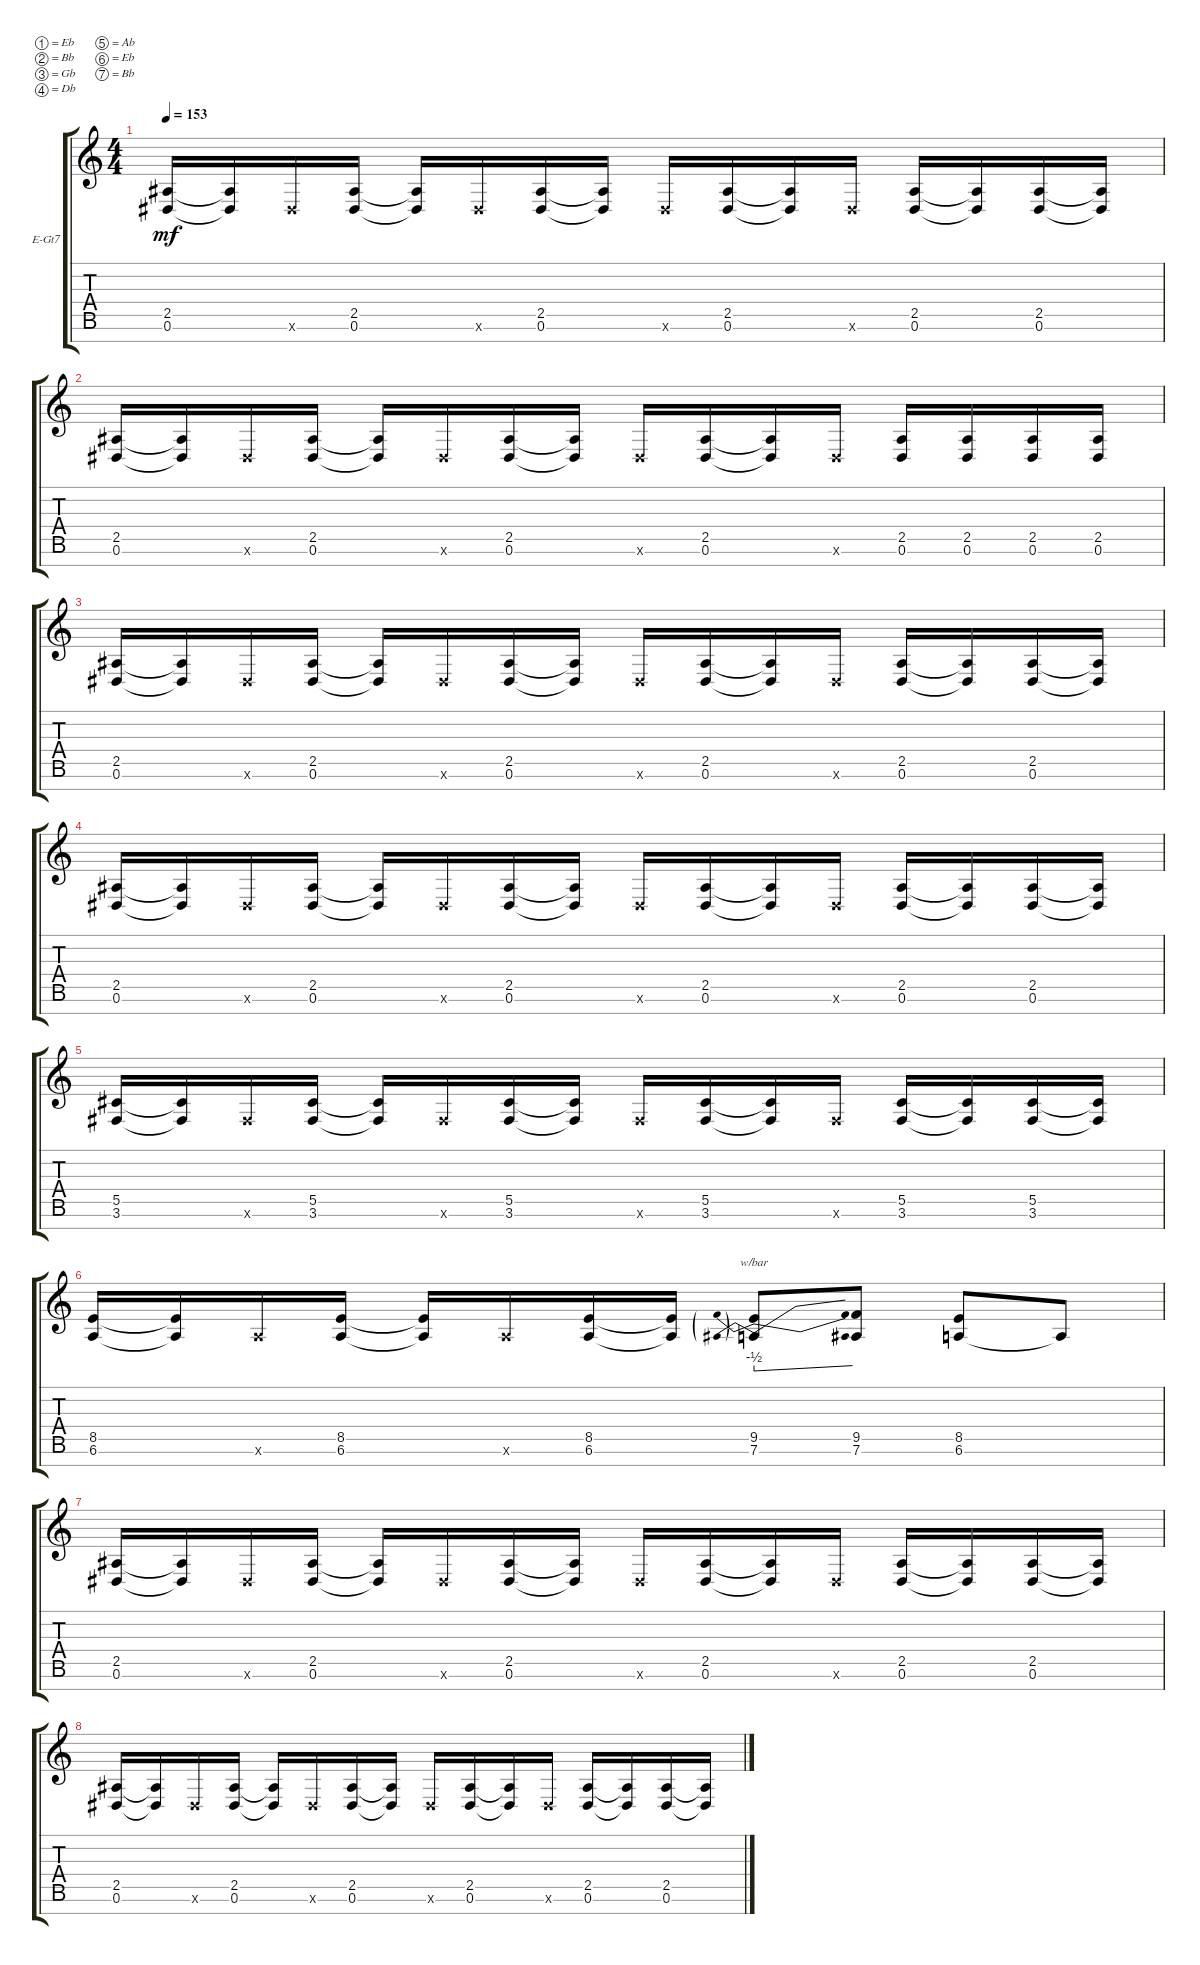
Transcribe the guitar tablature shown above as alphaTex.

\bracketExtendMode groupsimilarinstruments
\firstSystemTrackNameOrientation horizontal
\otherSystemsTrackNameOrientation horizontal
\track ("left" "E-Gt7") {instrument electricguitarclean}
\staff {score tabs}
\tuning (Eb4 Bb3 Gb3 Db3 Ab2 Eb2 Bb1)
\ts (4 4)
\tempo 153
\clef g2
\ks c
(0.6 2.5).16{dy mf} (0.6{t} 2.5{t}).16 0.6{x}.16 (0.6 2.5).16 (0.6{t} 2.5{t}).16 0.6{x}.16 (0.6 2.5).16 (0.6{t} 2.5{t}).16 0.6{x}.16 (0.6 2.5).16 (0.6{t} 2.5{t}).16 0.6{x}.16 (0.6 2.5).16 (0.6{t} 2.5{t}).16 (0.6 2.5).16 (0.6{t} 2.5{t}).16 |
(0.6 2.5).16 (0.6{t} 2.5{t}).16 0.6{x}.16 (0.6 2.5).16 (0.6{t} 2.5{t}).16 0.6{x}.16 (0.6 2.5).16 (0.6{t} 2.5{t}).16 0.6{x}.16 (0.6 2.5).16 (0.6{t} 2.5{t}).16 0.6{x}.16 (0.6 2.5).16 (0.6 2.5).16 (0.6 2.5).16 (0.6 2.5).16 |
(0.6 2.5).16 (0.6{t} 2.5{t}).16 0.6{x}.16 (0.6 2.5).16 (0.6{t} 2.5{t}).16 0.6{x}.16 (0.6 2.5).16 (0.6{t} 2.5{t}).16 0.6{x}.16 (0.6 2.5).16 (0.6{t} 2.5{t}).16 0.6{x}.16 (0.6 2.5).16 (0.6{t} 2.5{t}).16 (0.6 2.5).16 (0.6{t} 2.5{t}).16 |
(0.6 2.5).16 (0.6{t} 2.5{t}).16 0.6{x}.16 (0.6 2.5).16 (0.6{t} 2.5{t}).16 0.6{x}.16 (0.6 2.5).16 (0.6{t} 2.5{t}).16 0.6{x}.16 (0.6 2.5).16 (0.6{t} 2.5{t}).16 0.6{x}.16 (0.6 2.5).16 (0.6{t} 2.5{t}).16 (0.6 2.5).16 (0.6{t} 2.5{t}).16 |
(3.6 5.5).16 (3.6{t} 5.5{t}).16 3.6{x}.16 (3.6 5.5).16 (3.6{t} 5.5{t}).16 3.6{x}.16 (3.6 5.5).16 (3.6{t} 5.5{t}).16 3.6{x}.16 (3.6 5.5).16 (3.6{t} 5.5{t}).16 3.6{x}.16 (3.6 5.5).16 (3.6{t} 5.5{t}).16 (3.6 5.5).16 (3.6{t} 5.5{t}).16 |
(6.6 8.5).16 (6.6{t} 8.5{t}).16 6.6{x}.16 (6.6 8.5).16 (6.6{t} 8.5{t}).16 6.6{x}.16 (6.6 8.5).16 (6.6{t} 8.5{t}).16 (7.6 9.5).8{tbe (predivedive default 0 -2 15 0)} (7.6 9.5).8 (6.6 8.5).8 6.6{t}.8 |
(0.6 2.5).16 (0.6{t} 2.5{t}).16 0.6{x}.16 (0.6 2.5).16 (0.6{t} 2.5{t}).16 0.6{x}.16 (0.6 2.5).16 (0.6{t} 2.5{t}).16 0.6{x}.16 (0.6 2.5).16 (0.6{t} 2.5{t}).16 0.6{x}.16 (0.6 2.5).16 (0.6{t} 2.5{t}).16 (0.6 2.5).16 (0.6{t} 2.5{t}).16 |
(0.6 2.5).16 (0.6{t} 2.5{t}).16 0.6{x}.16 (0.6 2.5).16 (0.6{t} 2.5{t}).16 0.6{x}.16 (0.6 2.5).16 (0.6{t} 2.5{t}).16 0.6{x}.16 (0.6 2.5).16 (0.6{t} 2.5{t}).16 0.6{x}.16 (0.6 2.5).16 (0.6{t} 2.5{t}).16 (0.6 2.5).16 (0.6{t} 2.5{t}).16
